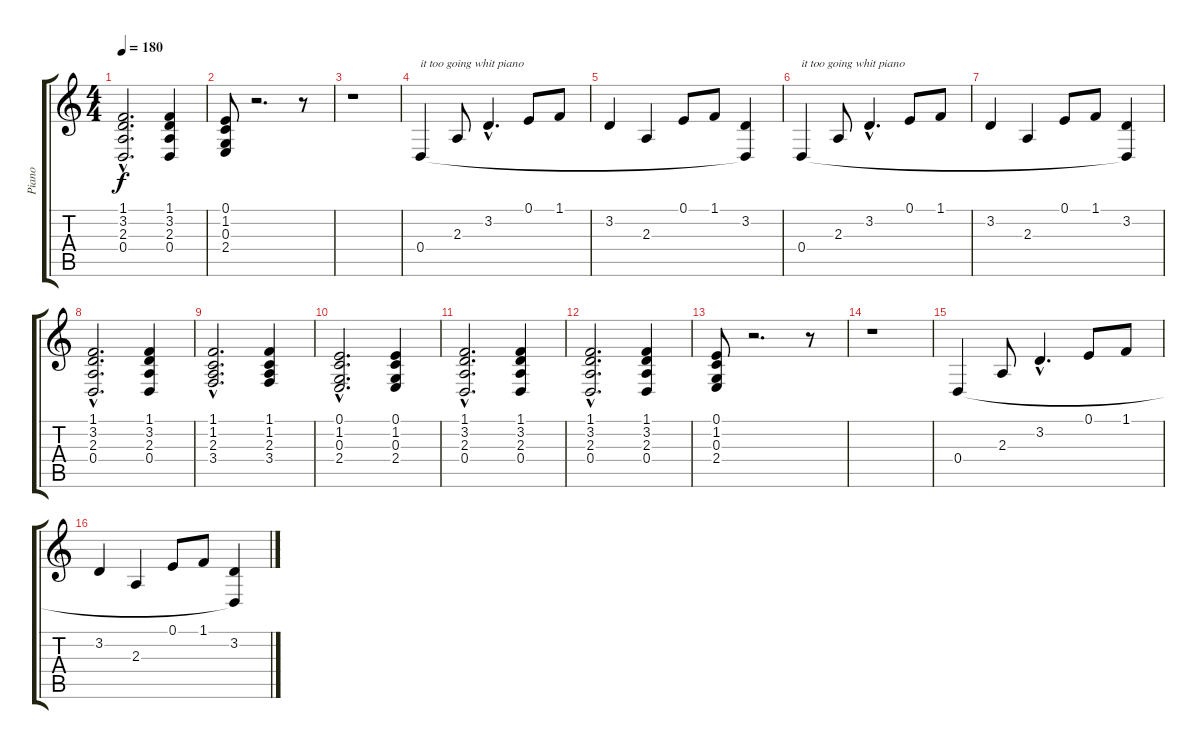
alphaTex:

\track ("Piano" "Piano") {instrument electricpiano2}
\staff {score tabs}
\tuning (E4 B3 G3 D3 A2 E2) {hide}
\ts (4 4)
\tempo 180
\clef g2
\ks c
(1.1{hac} 3.2{hac} 2.3{hac} 0.4{hac}).2{d dy f} (1.1 3.2 2.3 0.4).4 |
(0.1 1.2 0.3 2.4).8 r.2{d} r.8 |
r.1 |
\section ("" "")
0.4.4{txt "it too going whit piano" instrument electricguitarclean} 2.3.8 3.2{hac}.4{d} 0.1.8 1.1.8 |
3.2.4 2.3.4 0.1.8 1.1.8 (3.2 0.4{t}).4 |
0.4.4{txt "it too going whit piano" instrument electricguitarclean} 2.3.8 3.2{hac}.4{d} 0.1.8 1.1.8 |
3.2.4 2.3.4 0.1.8 1.1.8 (3.2 0.4{t}).4 |
(1.1{hac} 3.2{hac} 2.3{hac} 0.4{hac}).2{d instrument electricpiano2} (1.1 3.2 2.3 0.4).4{instrument electricpiano2} |
(1.1{hac} 1.2{hac} 2.3{hac} 3.4{hac}).2{d} (1.1 1.2 2.3 3.4).4 |
(0.1{hac} 1.2{hac} 0.3{hac} 2.4{hac}).2{d} (0.1 1.2 0.3 2.4).4 |
(1.1{hac} 3.2{hac} 2.3{hac} 0.4{hac}).2{d} (1.1 3.2 2.3 0.4).4 |
(1.1{hac} 3.2{hac} 2.3{hac} 0.4{hac}).2{d} (1.1 3.2 2.3 0.4).4 |
(0.1 1.2 0.3 2.4).8 r.2{d} r.8 |
r.1 |
0.4.4 2.3.8 3.2{hac}.4{d} 0.1.8 1.1.8 |
3.2.4 2.3.4 0.1.8 1.1.8 (3.2 0.4{t}).4
